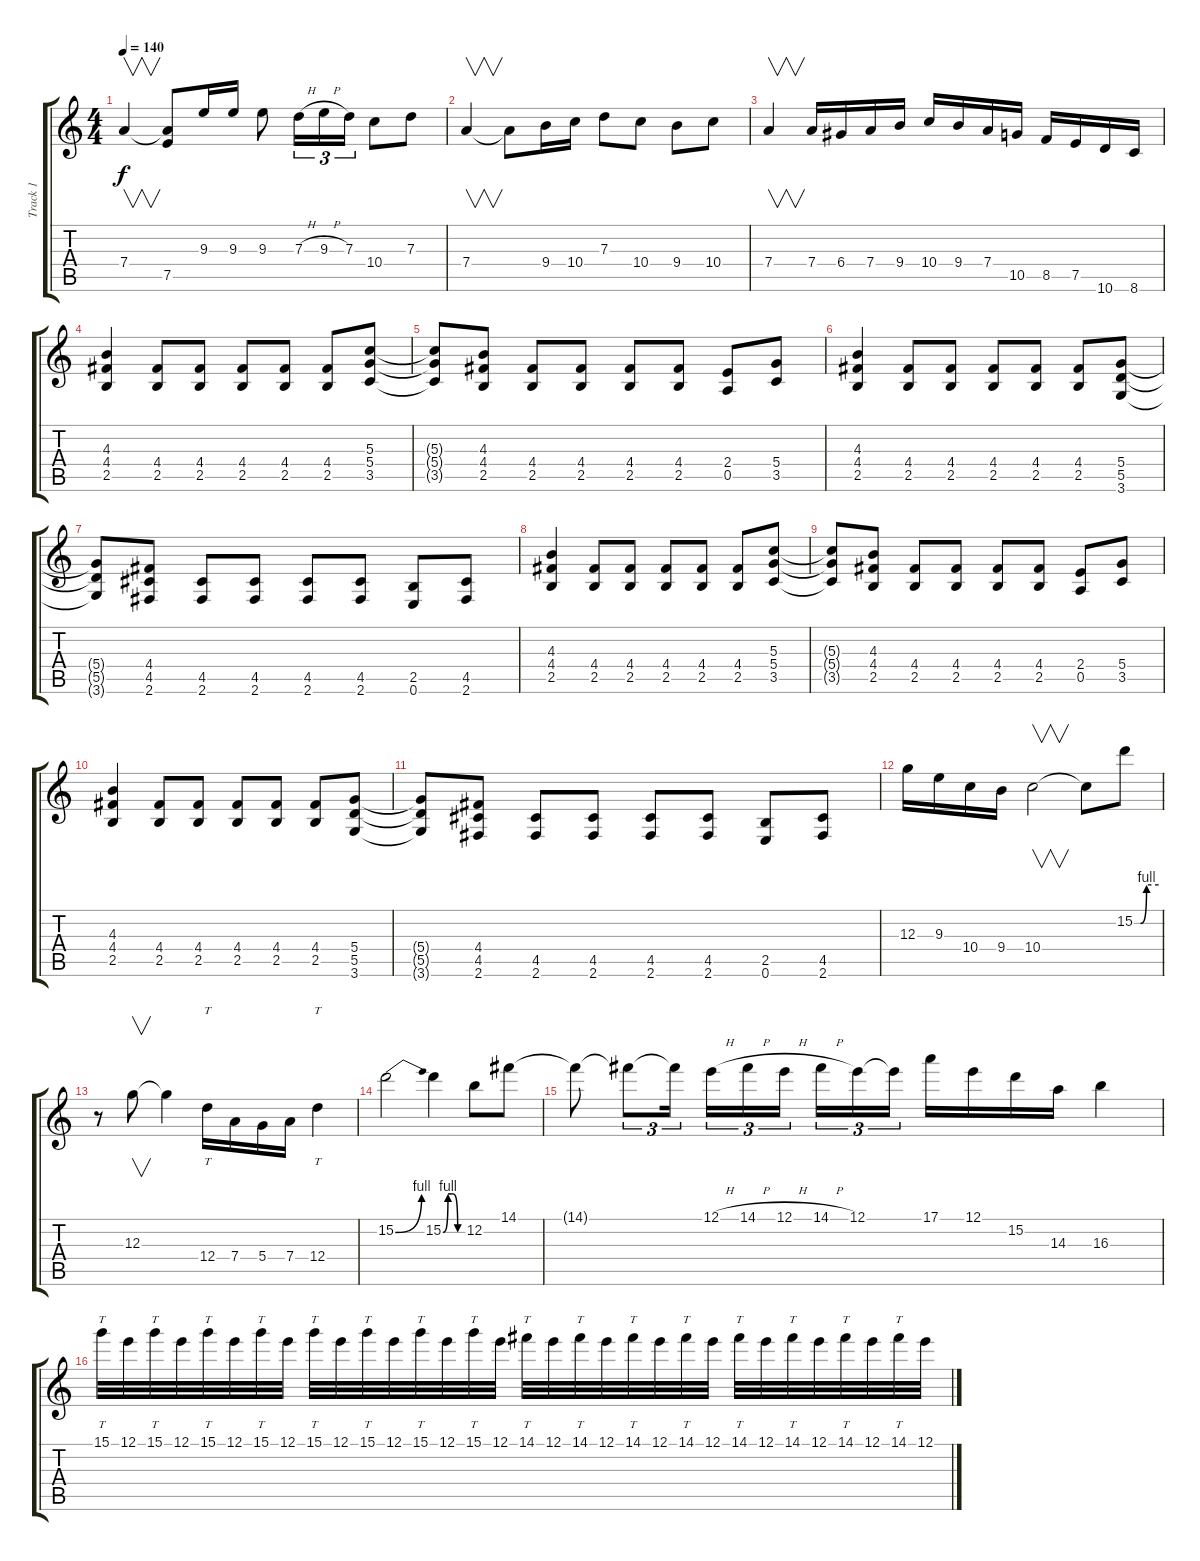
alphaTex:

\track ("Track 1" "Track 1") {instrument distortionguitar}
\staff {score tabs}
\tuning (E4 B3 G3 D3 A2 E2) {hide}
\ts (4 4)
\tempo 140
\clef g2
\ks c
7.4.4{v dy f} (7.4{t} 7.5{t}).8 9.3.16 9.3.16 9.3.8 7.3{h}.16{tu (3 2)} 9.3{h}.16{tu (3 2)} 7.3.16{tu (3 2)} 10.4.8 7.3.8 |
7.4.4{v} 7.4{t}.8 9.4.16 10.4.16 7.3.8 10.4.8 9.4.8 10.4.8 |
7.4.4{v} 7.4.16 6.4.16 7.4.16 9.4.16 10.4.16 9.4.16 7.4.16 10.5.16 8.5.16 7.5.16 10.6.16 8.6.16 |
(4.3 4.4 2.5).4 (4.4 2.5).8 (4.4 2.5).8 (4.4 2.5).8 (4.4 2.5).8 (4.4 2.5).8 (5.3 5.4 3.5).8 |
(5.3{t} 5.4{t} 3.5{t}).8 (4.3 4.4 2.5).8 (4.4 2.5).8 (4.4 2.5).8 (4.4 2.5).8 (4.4 2.5).8 (2.4 0.5).8 (5.4 3.5).8 |
(4.3 4.4 2.5).4 (4.4 2.5).8 (4.4 2.5).8 (4.4 2.5).8 (4.4 2.5).8 (4.4 2.5).8 (5.4 5.5 3.6).8 |
(5.4{t} 5.5{t} 3.6{t}).8 (4.4 4.5 2.6).8 (4.5 2.6).8 (4.5 2.6).8 (4.5 2.6).8 (4.5 2.6).8 (2.5 0.6).8 (4.5 2.6).8 |
(4.3 4.4 2.5).4 (4.4 2.5).8 (4.4 2.5).8 (4.4 2.5).8 (4.4 2.5).8 (4.4 2.5).8 (5.3 5.4 3.5).8 |
(5.3{t} 5.4{t} 3.5{t}).8 (4.3 4.4 2.5).8 (4.4 2.5).8 (4.4 2.5).8 (4.4 2.5).8 (4.4 2.5).8 (2.4 0.5).8 (5.4 3.5).8 |
(4.3 4.4 2.5).4 (4.4 2.5).8 (4.4 2.5).8 (4.4 2.5).8 (4.4 2.5).8 (4.4 2.5).8 (5.4 5.5 3.6).8 |
(5.4{t} 5.5{t} 3.6{t}).8 (4.4 4.5 2.6).8 (4.5 2.6).8 (4.5 2.6).8 (4.5 2.6).8 (4.5 2.6).8 (2.5 0.6).8 (4.5 2.6).8 |
12.3.16 9.3.16 10.4.16 9.4.16 10.4.2{v} 10.4{t}.8 15.2{be (custom 0 0 15 0 30 4 60 4)}.8 |
r.8 12.3.8{v} 12.3{t}.4 12.4.16{tt} 7.4.16 5.4.16 7.4.16 12.4.4{tt} |
15.2{be (bend 0 0 60 4)}.2 15.2{be (custom 0 0 15 4 30 4 45 0 60 0)}.4 12.2.8 14.1.8 |
14.1{t}.8 14.1{t}.8{tu (3 2)} 14.1{t}.16{tu (3 2)} 12.1{h}.16{tu (3 2)} 14.1{h}.16{tu (3 2)} 12.1{h}.16{tu (3 2)} 14.1{h}.16{tu (3 2)} 12.1.16{tu (3 2)} 12.1{t}.16{tu (3 2)} 17.1.16 12.1.16 15.2.16 14.3.16 16.3.4 |
15.1.32{tt} 12.1.32 15.1.32{tt} 12.1.32 15.1.32{tt} 12.1.32 15.1.32{tt} 12.1.32 15.1.32{tt} 12.1.32 15.1.32{tt} 12.1.32 15.1.32{tt} 12.1.32 15.1.32{tt} 12.1.32 14.1.32{tt} 12.1.32 14.1.32{tt} 12.1.32 14.1.32{tt} 12.1.32 14.1.32{tt} 12.1.32 14.1.32{tt} 12.1.32 14.1.32{tt} 12.1.32 14.1.32{tt} 12.1.32 14.1.32{tt} 12.1.32
